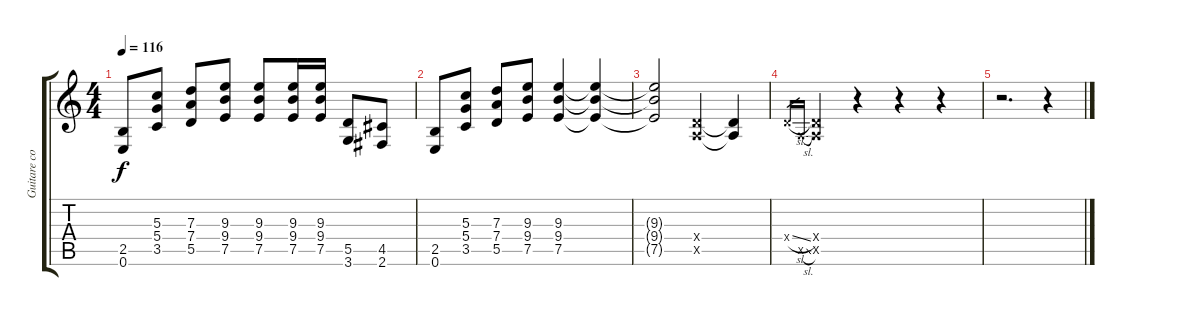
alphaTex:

\track ("Guitare complet" "Guitare co") {instrument overdrivenguitar}
\staff {score tabs}
\tuning (E4 B3 G3 D3 A2 E2) {hide}
\ts (4 4)
\tempo 116
\clef g2
\ks c
(2.5 0.6).8{dy f} (5.3 5.4 3.5).8 (7.3 7.4 5.5).8 (9.3 9.4 7.5).8 (9.3 9.4 7.5).8 (9.3 9.4 7.5).16 (9.3 9.4 7.5).16 (5.5 3.6).8 (4.5 2.6).8 |
(2.5 0.6).8 (5.3 5.4 3.5).8 (7.3 7.4 5.5).8 (9.3 9.4 7.5).8 (9.3 9.4 7.5).4 (9.3{t} 9.4{t} 7.5{t}).4 |
(9.3{t} 9.4{t} 7.5{t}).2 (0.4{x} 0.5{x}).4 (0.4{t} 0.5{t}).4 |
0.4{sl x}.16{gr} 0.5{sl x}.16{gr} (0.4{x} 0.5{x}).4 r.4 r.4 r.4 |
r.2{d} r.4
